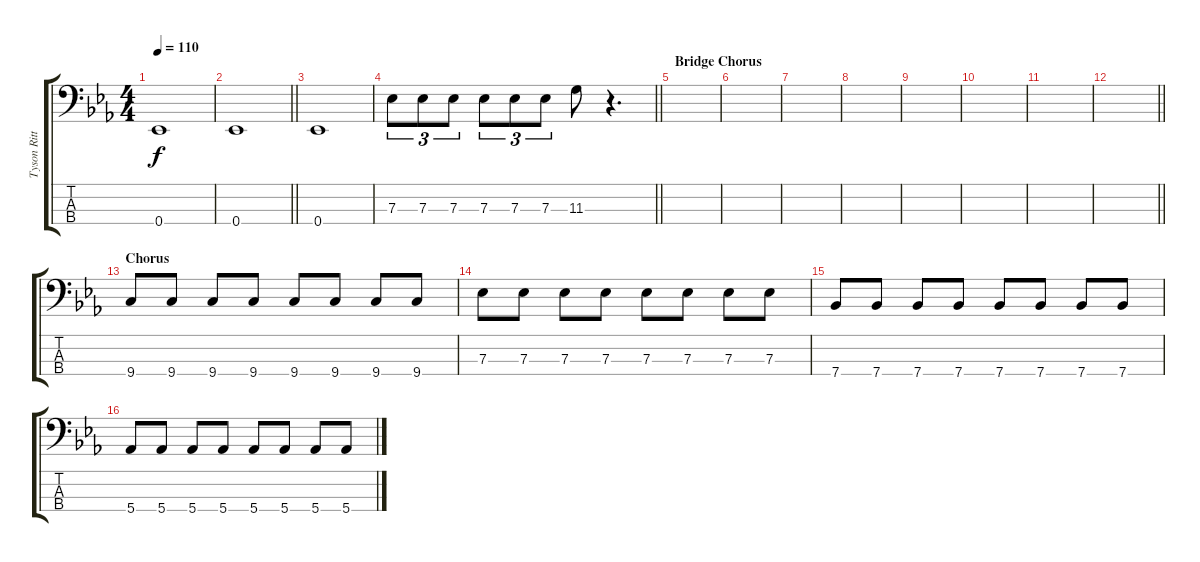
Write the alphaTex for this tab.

\track ("Tyson Ritter (Bass)" "Tyson Ritt") {instrument electricbassfinger}
\staff {score tabs}
\tuning (Gb2 Db2 Ab1 Eb1) {hide}
\ts (4 4)
\tempo 110
\clef f4
\ks eb
0.4.1{dy f} |
\barLineRight lightlight
0.4.1 |
0.4.1 |
\barLineRight lightlight
7.3.8{tu (3 2)} 7.3.8{tu (3 2)} 7.3.8{tu (3 2)} 7.3.8{tu (3 2)} 7.3.8{tu (3 2)} 7.3.8{tu (3 2)} 11.3.8 r.4{d} |
\section ("" "Bridge Chorus")
|
|
|
|
|
|
|
\barLineRight lightlight
|
\section ("" "Chorus")
9.4.8 9.4.8 9.4.8 9.4.8 9.4.8 9.4.8 9.4.8 9.4.8 |
7.3.8 7.3.8 7.3.8 7.3.8 7.3.8 7.3.8 7.3.8 7.3.8 |
7.4.8 7.4.8 7.4.8 7.4.8 7.4.8 7.4.8 7.4.8 7.4.8 |
5.4.8 5.4.8 5.4.8 5.4.8 5.4.8 5.4.8 5.4.8 5.4.8
